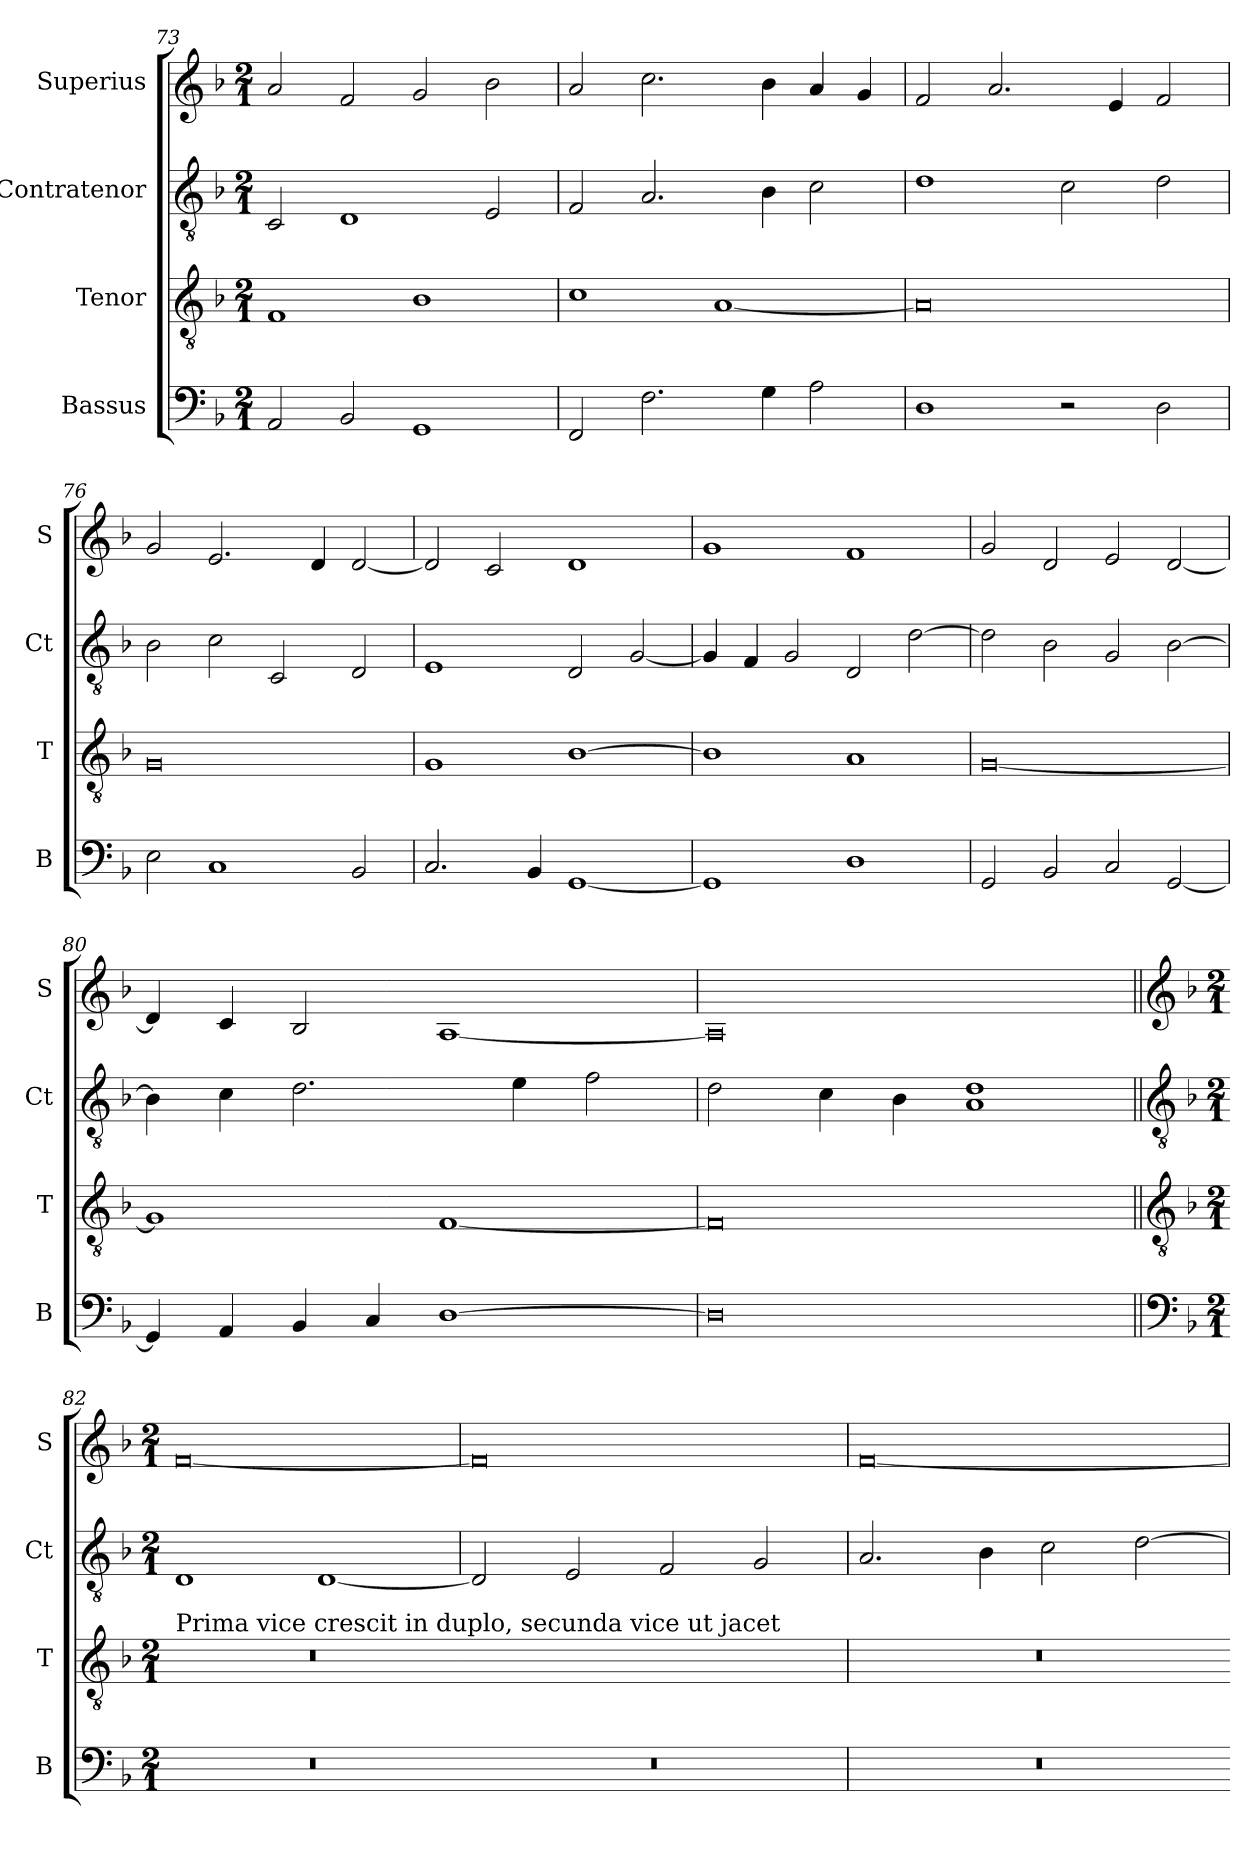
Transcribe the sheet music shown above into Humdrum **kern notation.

**kern	**kern	**kern	**kern
*part4	*part3	*part2	*part1
*staff4	*staff3	*staff2	*staff1
*I"Bassus	*I"Tenor	*I"Contratenor	*I"Superius
*I'B	*I'T	*I'Ct	*I'S
*clefF4	*clefGv2	*clefGv2	*clefG2
*k[b-]	*k[b-]	*k[b-]	*k[b-]
*M2/1	*M2/1	*M2/1	*M2/1
=73	=73	=73	=73
2AA/	1F	2C/	2a/
2BB-/	.	1D	2f/
1GG	1B-	.	2g/
.	.	2E/	2b-\
=74	=74	=74	=74
2FF/	1c	2F/	2a/
2.F\	.	2.A/	2.cc\
.	[1A	.	.
4G\	.	4B-\	4b-\
2A\	.	2c\	4a/
.	.	.	4g/
=75	=75	=75	=75
1D	0A]	1d	2f/
.	.	.	2.a/
2r	.	2c\	.
.	.	.	4e/
2D\	.	2d\	2f/
=76	=76	=76	=76
2E\	0G	2B-\	2g/
1C	.	2c\	2.e/
.	.	2C/	.
.	.	.	4d/
2BB-/	.	2D/	[2d/
=77	=77	=77	=77
2.C/	1G	1E	2d/]
.	.	.	2c/
4BB-/	.	.	.
[1GG	[1B-	2D/	1d
.	.	[2G/	.
=78	=78	=78	=78
1GG]	1B-]	4G/]	1g
.	.	4F/	.
.	.	2G/	.
1D	1A	2D/	1f
.	.	[2d\	.
=79	=79	=79	=79
2GG/	[0G	2d\]	2g/
2BB-/	.	2B-\	2d/
2C/	.	2G/	2e/
[2GG/	.	[2B-\	[2d/
=80	=80	=80	=80
4GG/]	1G]	4B-\]	4d/]
4AA/	.	4c\	4c/
4BB-/	.	2.d\	2B-/
4C/	.	.	.
[1D	[1F	.	[1A
.	.	4e\	.
.	.	2f\	.
=81	=81	=81	=81
*	*	*^	*
0D]	0F]	2d\	1ryy	0A]
.	.	4c\	.	.
.	.	4B-\	.	.
.	.	1d/	1A\	.
*	*	*v	*v	*
!!LO:LB:g=z
=82||	=82||	=82||	=82||
*clefF4	*clefGv2	*clefGv2	*clefG2
*k[b-]	*k[b-]	*k[b-]	*k[b-]
*M2/1	*M2/1	*M2/1	*M2/1
*	*	*^	*
!	!LO:TX:a:t=Prima vice crescit in duplo, secunda vice ut jacet	!	!	!
!	!LO:N:vis=1	!	!	!
*	*	*v	*v	*
0r	0r	1D	[0f
.	.	[1D	.
=83	=83-	=83	=83
!	!LO:N:vis=1	!	!
0r	0ryy	2D/]	0f]
.	.	2E/	.
.	.	2F/	.
.	.	2G/	.
=84	=84	=84	=84
!	!LO:N:vis=1	!	!
0r	0r	2.A/	[0f
.	.	4B-\	.
.	.	2c\	.
.	.	[2d\	.
=	=-	=	=
*-	*-	*-	*-
